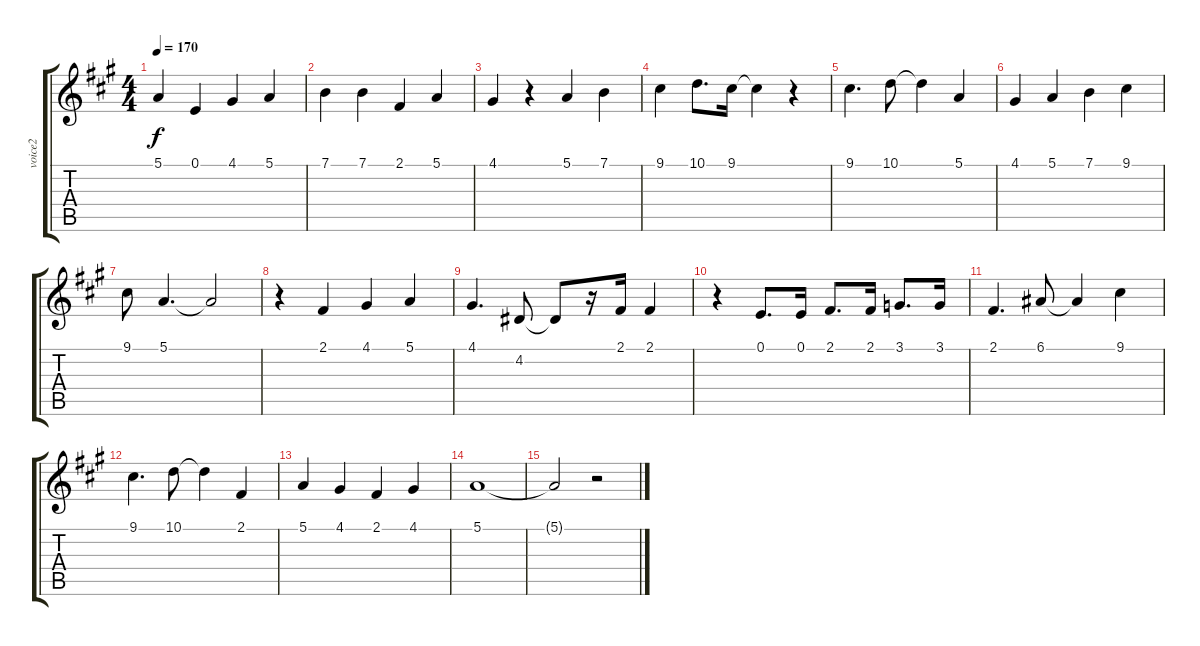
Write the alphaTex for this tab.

\track ("voice2" "voice2") {instrument harmonica}
\staff {score tabs}
\tuning (E4 B3 G3 D3 A2 E2) {hide}
\ts (4 4)
\tempo 170
\clef g2
\ks a
5.1.4{dy f} 0.1.4 4.1.4 5.1.4 |
7.1.4 7.1.4 2.1.4 5.1.4 |
4.1.4 r.4 5.1.4 7.1.4 |
9.1.4 10.1.8{d} 9.1.16 9.1{t}.4 r.4 |
9.1.4{d} 10.1.8 10.1{t}.4 5.1.4 |
4.1.4 5.1.4 7.1.4 9.1.4 |
9.1.8 5.1.4{d} 5.1{t}.2 |
r.4 2.1.4 4.1.4 5.1.4 |
4.1.4{d} 4.2.8 4.2{t}.8 r.16 2.1.16 2.1.4 |
r.4 0.1.8{d} 0.1.16 2.1.8{d} 2.1.16 3.1.8{d} 3.1.16 |
2.1.4{d} 6.1.8 6.1{t}.4 9.1.4 |
9.1.4{d} 10.1.8 10.1{t}.4 2.1.4 |
5.1.4 4.1.4 2.1.4 4.1.4 |
5.1.1 |
5.1{t}.2 r.2
